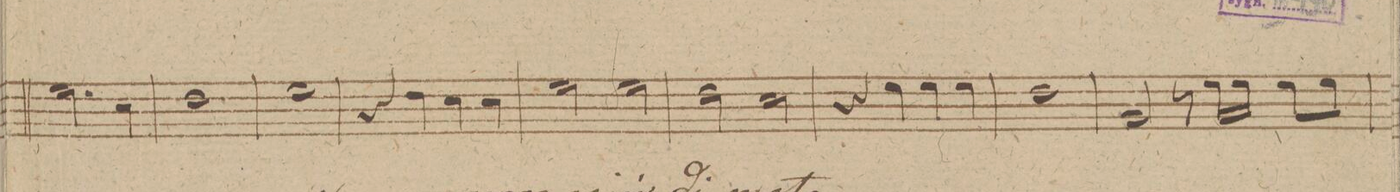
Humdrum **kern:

**kern	**dynam
*I"Corno 1mo in A.	*
*clefG2	*
*k[f#c#g#d#]	*
*met(c)	*
*M4/4	*
2.cc#\	.
4a\	.
=185	=185
1b\	.
=186	=186
1cc#\	.
=187	=187
4r	.
4b\	.
4a\	.
4a\	.
=188	=188
2cc#\	.
2cc#\	.
=189	=189
2b\	.
2a\	.
=190	=190
4r	.
4cc#\	.
4cc#\	.
4cc#\	.
=191	=191
1b\	.
=192	=192
2e/	.
8r	.
16cc#\LL	.
16cc#\JJ	.
8cc#\L	.
8cc#\J	.
=193	=193
*-	*-
